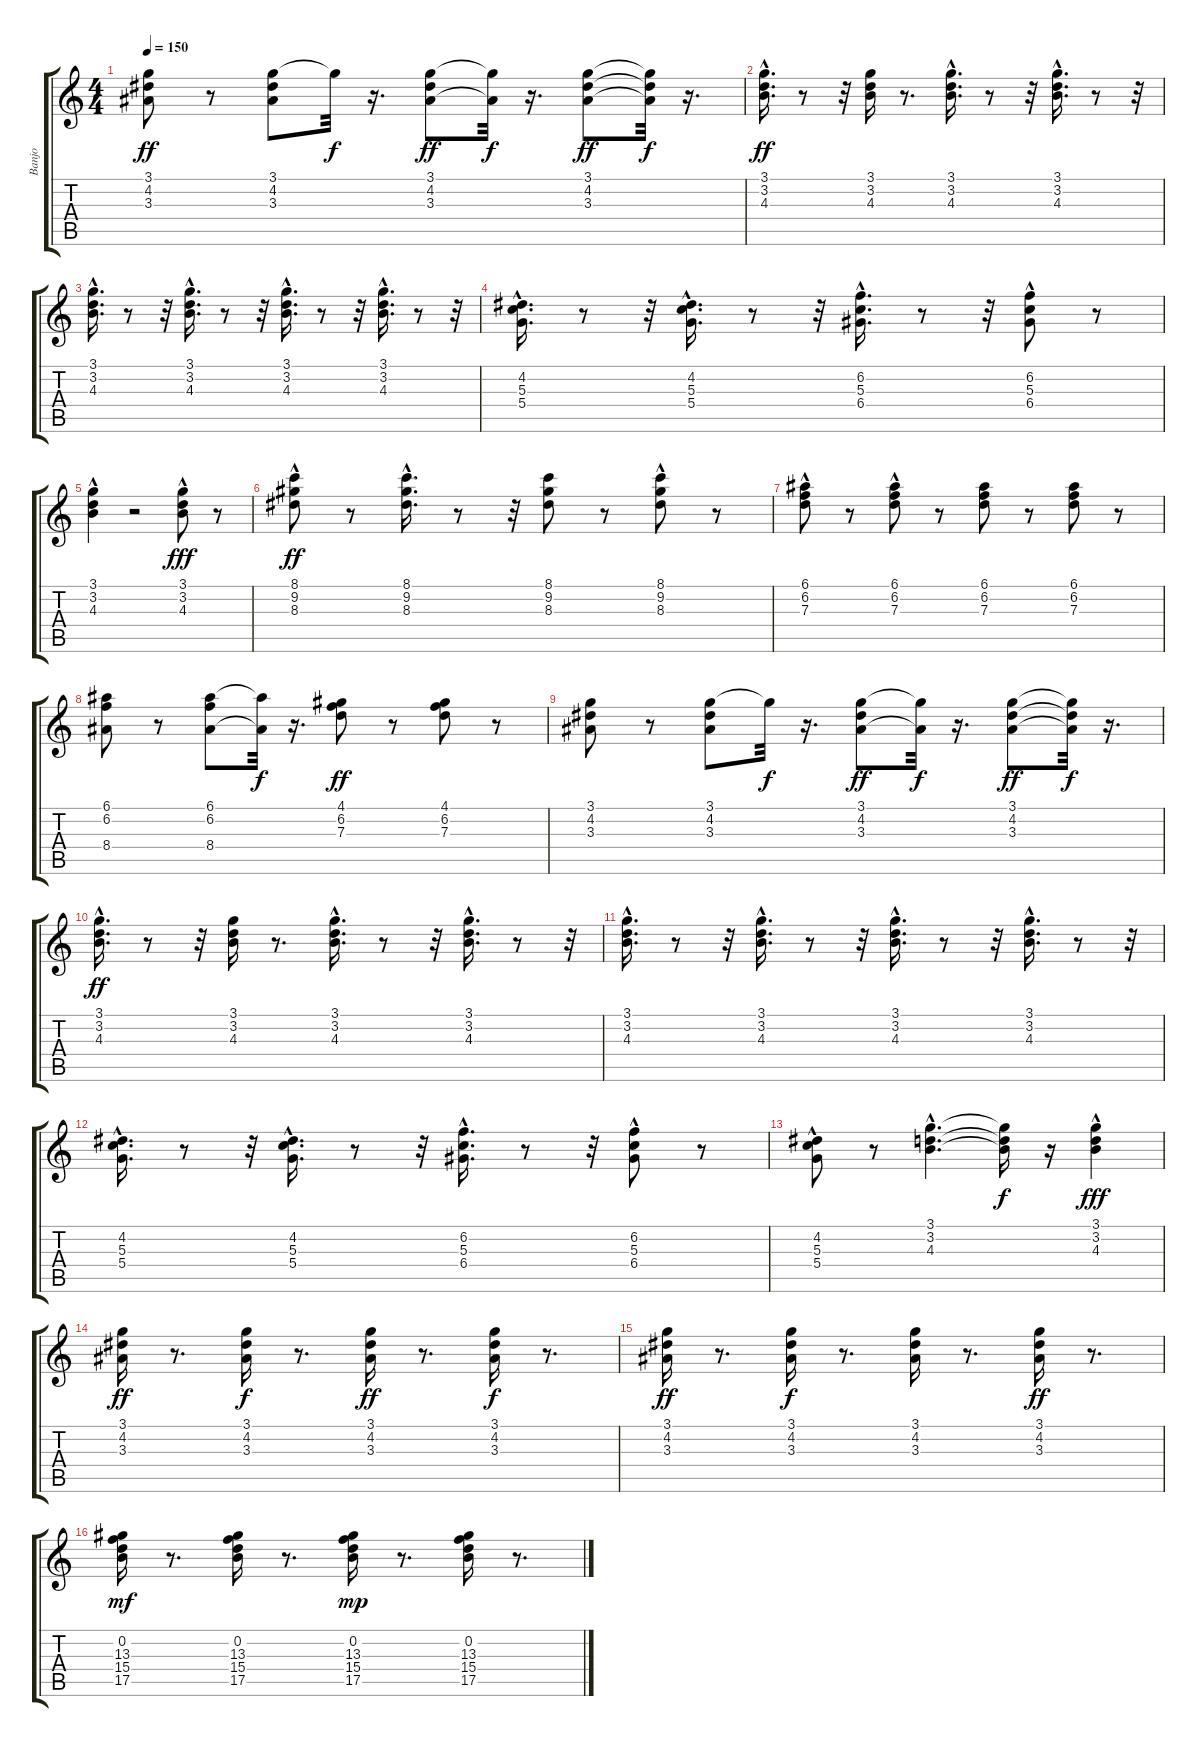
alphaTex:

\track ("Banjo" "Banjo") {instrument banjo}
\staff {score tabs}
\tuning (E4 B3 G3 D3 A2 E2) {hide}
\displaytranspose 12
\ts (4 4)
\tempo 150
\clef g2
\ks c
(3.1 4.2 3.3).8{dy ff} r.8 (3.1 4.2 3.3).8 3.1{t}.32{dy f} r.16{d} (3.1 4.2 3.3).8{dy ff} (3.1{t} 3.3{t}).32{dy f} r.16{d} (3.1 4.2 3.3).8{dy ff} (3.1{t} 4.2{t} 3.3{t}).32{dy f} r.16{d} |
(3.1{hac} 3.2 4.3).16{d dy ff} r.8 r.32 (3.1 3.2 4.3).16 r.8{d} (3.1{hac} 3.2 4.3).16{d} r.8 r.32 (3.1{hac} 3.2 4.3{hac}).16{d} r.8 r.32 |
(3.1{hac} 3.2 4.3{hac}).16{d} r.8 r.32 (3.1{hac} 3.2 4.3).16{d} r.8 r.32 (3.1{hac} 3.2{hac} 4.3{hac}).16{d} r.8 r.32 (3.1{hac} 3.2 4.3{hac}).16{d} r.8 r.32 |
(4.2{hac} 5.3{hac} 5.4{hac}).16{d} r.8 r.32 (4.2{hac} 5.3{hac} 5.4{hac}).16{d} r.8 r.32 (6.2{hac} 5.3{hac} 6.4{hac}).16{d} r.8 r.32 (6.2 5.3{hac} 6.4{hac}).8 r.8 |
(3.1{hac} 3.2 4.3{hac}).4 r.2 (3.1 3.2 4.3{hac}).8{dy fff} r.8 |
(8.1{hac} 9.2 8.3{hac}).8{dy ff} r.8 (8.1{hac} 9.2{hac} 8.3).16{d} r.8 r.32 (8.1 9.2 8.3).8 r.8 (8.1{hac} 9.2 8.3{hac}).8 r.8 |
(6.1 6.2 7.3{hac}).8 r.8 (6.1 6.2 7.3{hac}).8 r.8 (6.1 6.2 7.3).8 r.8 (6.1 6.2 7.3).8 r.8 |
(6.1 6.2 8.4).8 r.8 (6.1 6.2 8.4).8 (6.1{t} 8.4{t}).32{dy f} r.16{d} (4.1 6.2 7.3).8{dy ff} r.8 (4.1 6.2 7.3).8 r.8 |
(3.1 4.2 3.3).8 r.8 (3.1 4.2 3.3).8 3.1{t}.32{dy f} r.16{d} (3.1 4.2 3.3).8{dy ff} (3.1{t} 3.3{t}).32{dy f} r.16{d} (3.1 4.2 3.3).8{dy ff} (3.1{t} 4.2{t} 3.3{t}).32{dy f} r.16{d} |
(3.1{hac} 3.2 4.3).16{d dy ff} r.8 r.32 (3.1 3.2 4.3).16 r.8{d} (3.1{hac} 3.2 4.3).16{d} r.8 r.32 (3.1{hac} 3.2 4.3{hac}).16{d} r.8 r.32 |
(3.1{hac} 3.2 4.3{hac}).16{d} r.8 r.32 (3.1{hac} 3.2 4.3).16{d} r.8 r.32 (3.1{hac} 3.2{hac} 4.3{hac}).16{d} r.8 r.32 (3.1{hac} 3.2 4.3{hac}).16{d} r.8 r.32 |
(4.2{hac} 5.3{hac} 5.4{hac}).16{d} r.8 r.32 (4.2{hac} 5.3{hac} 5.4{hac}).16{d} r.8 r.32 (6.2{hac} 5.3{hac} 6.4{hac}).16{d} r.8 r.32 (6.2 5.3{hac} 6.4{hac}).8 r.8 |
(4.2 5.3{hac} 5.4).8 r.8 (3.1{hac} 3.2{hac} 4.3{hac}).4{d} (3.1{t} 3.2{t} 4.3{t}).16{dy f} r.16 (3.1 3.2{hac} 4.3{hac}).4{dy fff} |
(3.1 4.2 3.3).16{dy ff} r.8{d} (3.1 4.2 3.3).16{dy f} r.8{d} (3.1 4.2 3.3).16{dy ff} r.8{d} (3.1 4.2 3.3).16{dy f} r.8{d} |
(3.1 4.2 3.3).16{dy ff} r.8{d} (3.1 4.2 3.3).16{dy f} r.8{d} (3.1 4.2 3.3).16 r.8{d} (3.1 4.2 3.3).16{dy ff} r.8{d} |
(0.2 13.3 15.4 17.5).16{dy mf} r.8{d} (0.2 13.3 15.4 17.5).16 r.8{d} (0.2 13.3 15.4 17.5).16{dy mp} r.8{d} (0.2 13.3 15.4 17.5).16 r.8{d}
